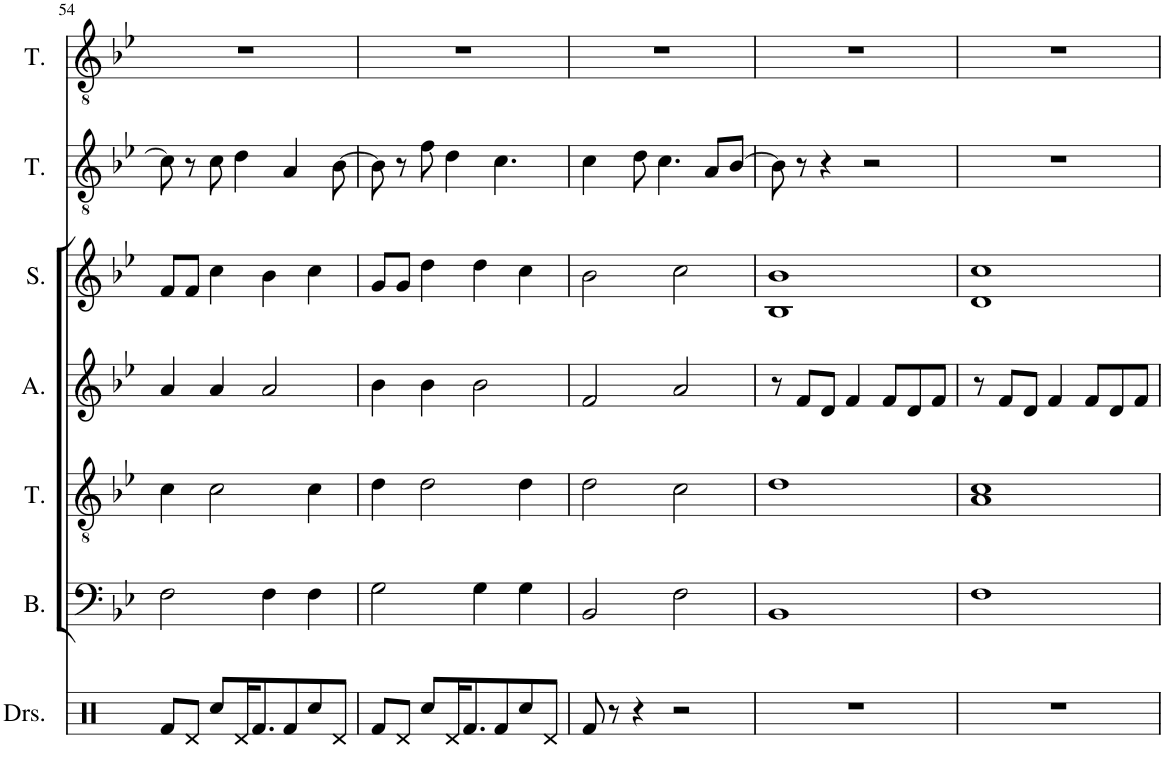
**kern	**kern	**kern	**kern	**kern	**kern	**kern
*part7	*part6	*part5	*part4	*part3	*part2	*part1
*staff7	*staff6	*staff5	*staff4	*staff3	*staff2	*staff1
*I"Drumset	*I"Bass	*I"Tenor	*I"Alto	*I"Soprano	*I"Tenor	*I"Tenor
*I'Drs.	*I'B.	*I'T.	*I'A.	*I'S.	*I'T.	*I'T.
!!LO:PB:g=z
*clefX	*clefF4	*clefGv2	*clefG2	*clefG2	*clefGv2	*clefGv2
*k[]	*k[b-e-]	*k[b-e-]	*k[b-e-]	*k[b-e-]	*k[b-e-]	*k[b-e-]
*M4/4	*M4/4	*M4/4	*M4/4	*M4/4	*M4/4	*M4/4
=54	=54	=54	=54	=54	=54	=54
8Rf/L	2F\	4c\	4a/	8f/L	8c\]	1r
8Rd/J	.	.	.	8f/J	8r	.
8Rcc/L	.	2c\	4a/	4cc\	8c\	.
16Rd/K	.	.	.	.	4d\	.
8.Rf/	.	.	.	.	.	.
.	4F\	.	2a/	4b-\	.	.
8Rf/	.	.	.	.	4A/	.
8Rcc/	4F\	4c\	.	4cc\	.	.
8Rd/J	.	.	.	.	[8B-\	.
=55	=55	=55	=55	=55	=55	=55
8Rf/L	2G\	4d\	4b-\	8g/L	8B-\]	1r
8Rd/J	.	.	.	8g/J	8r	.
8Rcc/L	.	2d\	4b-\	4dd\	8f\	.
16Rd/K	.	.	.	.	4d\	.
8.Rf/	.	.	.	.	.	.
.	4G\	.	2b-\	4dd\	.	.
8Rf/	.	.	.	.	4.c\	.
8Rcc/	4G\	4d\	.	4cc\	.	.
8Rd/J	.	.	.	.	.	.
=56	=56	=56	=56	=56	=56	=56
8Rf/	2BB-/	2d\	2f/	2b-\	4c\	1r
8r	.	.	.	.	.	.
4r	.	.	.	.	8d\	.
.	.	.	.	.	4.c\	.
2r	2F\	2c\	2a/	2cc\	.	.
.	.	.	.	.	8A/L	.
.	.	.	.	.	[8B-/J	.
=57	=57	=57	=57	=57	=57	=57
1r	1BB-	1d	8r	1B- 1b-	8B-\]	1r
.	.	.	8f/L	.	8r	.
.	.	.	8d/J	.	4r	.
.	.	.	4f/	.	.	.
.	.	.	.	.	2r	.
.	.	.	8f/L	.	.	.
.	.	.	8d/	.	.	.
.	.	.	8f/J	.	.	.
=58	=58	=58	=58	=58	=58	=58
1r	1F	1A 1c	8r	1d 1cc	1r	1r
.	.	.	8f/L	.	.	.
.	.	.	8d/J	.	.	.
.	.	.	4f/	.	.	.
.	.	.	8f/L	.	.	.
.	.	.	8d/	.	.	.
.	.	.	8f/J	.	.	.
=	=	=	=	=	=	=
*-	*-	*-	*-	*-	*-	*-
